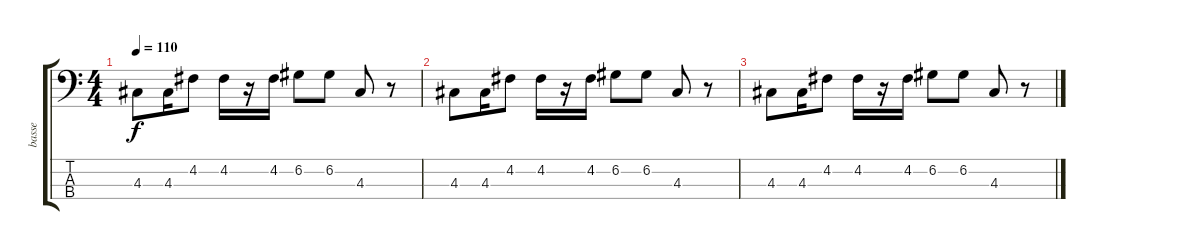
\track ("basse" "basse") {instrument electricbasspick}
\staff {score tabs}
\tuning (G2 D2 A1 E1) {hide}
\ts (4 4)
\tempo 110
\clef f4
\ks c
4.3.8{dy f} 4.3.16 4.2.8 4.2.16 r.16 4.2.16 6.2.8 6.2.8 4.3.8 r.8 |
4.3.8 4.3.16 4.2.8 4.2.16 r.16 4.2.16 6.2.8 6.2.8 4.3.8 r.8 |
4.3.8 4.3.16 4.2.8 4.2.16 r.16 4.2.16 6.2.8 6.2.8 4.3.8 r.8
